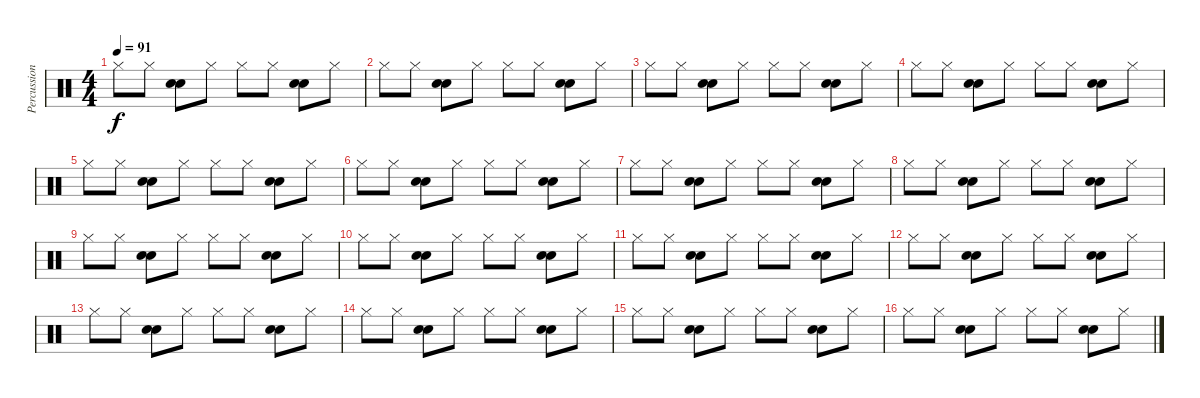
\track ("Percussions" "Percussion") {instrument percussion}
\staff {score}
\articulation defaults
\ts (4 4)
\tempo 91
\clef neutral
\ks c "Hi-Hat (closed)".8{dy f} "Hi-Hat (closed)".8
("Snare (hit) 2" "Electric Snare (hit)").8 "Hi-Hat (closed)".8 "Hi-Hat (closed)".8 "Hi-Hat (closed)".8 ("Snare (hit) 2" "Electric Snare (hit)").8 "Hi-Hat (closed)".8 |
"Hi-Hat (closed)".8 "Hi-Hat (closed)".8 ("Snare (hit) 2" "Electric Snare (hit)").8 "Hi-Hat (closed)".8 "Hi-Hat (closed)".8 "Hi-Hat (closed)".8 ("Snare (hit) 2" "Electric Snare (hit)").8 "Hi-Hat (closed)".8 |
"Hi-Hat (closed)".8 "Hi-Hat (closed)".8 ("Snare (hit) 2" "Electric Snare (hit)").8 "Hi-Hat (closed)".8 "Hi-Hat (closed)".8 "Hi-Hat (closed)".8 ("Snare (hit) 2" "Electric Snare (hit)").8 "Hi-Hat (closed)".8 |
"Hi-Hat (closed)".8 "Hi-Hat (closed)".8 ("Snare (hit) 2" "Electric Snare (hit)").8 "Hi-Hat (closed)".8 "Hi-Hat (closed)".8 "Hi-Hat (closed)".8 ("Snare (hit) 2" "Electric Snare (hit)").8 "Hi-Hat (closed)".8 |
"Hi-Hat (closed)".8 "Hi-Hat (closed)".8 ("Snare (hit) 2" "Electric Snare (hit)").8 "Hi-Hat (closed)".8 "Hi-Hat (closed)".8 "Hi-Hat (closed)".8 ("Snare (hit) 2" "Electric Snare (hit)").8 "Hi-Hat (closed)".8 |
"Hi-Hat (closed)".8 "Hi-Hat (closed)".8 ("Snare (hit) 2" "Electric Snare (hit)").8 "Hi-Hat (closed)".8 "Hi-Hat (closed)".8 "Hi-Hat (closed)".8 ("Snare (hit) 2" "Electric Snare (hit)").8 "Hi-Hat (closed)".8 |
"Hi-Hat (closed)".8 "Hi-Hat (closed)".8 ("Snare (hit) 2" "Electric Snare (hit)").8 "Hi-Hat (closed)".8 "Hi-Hat (closed)".8 "Hi-Hat (closed)".8 ("Snare (hit) 2" "Electric Snare (hit)").8 "Hi-Hat (closed)".8 |
"Hi-Hat (closed)".8 "Hi-Hat (closed)".8 ("Snare (hit) 2" "Electric Snare (hit)").8 "Hi-Hat (closed)".8 "Hi-Hat (closed)".8 "Hi-Hat (closed)".8 ("Snare (hit) 2" "Electric Snare (hit)").8 "Hi-Hat (closed)".8 |
"Hi-Hat (closed)".8 "Hi-Hat (closed)".8 ("Snare (hit) 2" "Electric Snare (hit)").8 "Hi-Hat (closed)".8 "Hi-Hat (closed)".8 "Hi-Hat (closed)".8 ("Snare (hit) 2" "Electric Snare (hit)").8 "Hi-Hat (closed)".8 |
"Hi-Hat (closed)".8 "Hi-Hat (closed)".8 ("Snare (hit) 2" "Electric Snare (hit)").8 "Hi-Hat (closed)".8 "Hi-Hat (closed)".8 "Hi-Hat (closed)".8 ("Snare (hit) 2" "Electric Snare (hit)").8 "Hi-Hat (closed)".8 |
"Hi-Hat (closed)".8 "Hi-Hat (closed)".8 ("Snare (hit) 2" "Electric Snare (hit)").8 "Hi-Hat (closed)".8 "Hi-Hat (closed)".8 "Hi-Hat (closed)".8 ("Snare (hit) 2" "Electric Snare (hit)").8 "Hi-Hat (closed)".8 |
"Hi-Hat (closed)".8 "Hi-Hat (closed)".8 ("Snare (hit) 2" "Electric Snare (hit)").8 "Hi-Hat (closed)".8 "Hi-Hat (closed)".8 "Hi-Hat (closed)".8 ("Snare (hit) 2" "Electric Snare (hit)").8 "Hi-Hat (closed)".8 |
"Hi-Hat (closed)".8 "Hi-Hat (closed)".8 ("Snare (hit) 2" "Electric Snare (hit)").8 "Hi-Hat (closed)".8 "Hi-Hat (closed)".8 "Hi-Hat (closed)".8 ("Snare (hit) 2" "Electric Snare (hit)").8 "Hi-Hat (closed)".8 |
"Hi-Hat (closed)".8 "Hi-Hat (closed)".8 ("Snare (hit) 2" "Electric Snare (hit)").8 "Hi-Hat (closed)".8 "Hi-Hat (closed)".8 "Hi-Hat (closed)".8 ("Snare (hit) 2" "Electric Snare (hit)").8 "Hi-Hat (closed)".8 |
"Hi-Hat (closed)".8 "Hi-Hat (closed)".8 ("Snare (hit) 2" "Electric Snare (hit)").8 "Hi-Hat (closed)".8 "Hi-Hat (closed)".8 "Hi-Hat (closed)".8 ("Snare (hit) 2" "Electric Snare (hit)").8 "Hi-Hat (closed)".8 |
"Hi-Hat (closed)".8 "Hi-Hat (closed)".8 ("Snare (hit) 2" "Electric Snare (hit)").8 "Hi-Hat (closed)".8 "Hi-Hat (closed)".8 "Hi-Hat (closed)".8 ("Snare (hit) 2" "Electric Snare (hit)").8 "Hi-Hat (closed)".8
